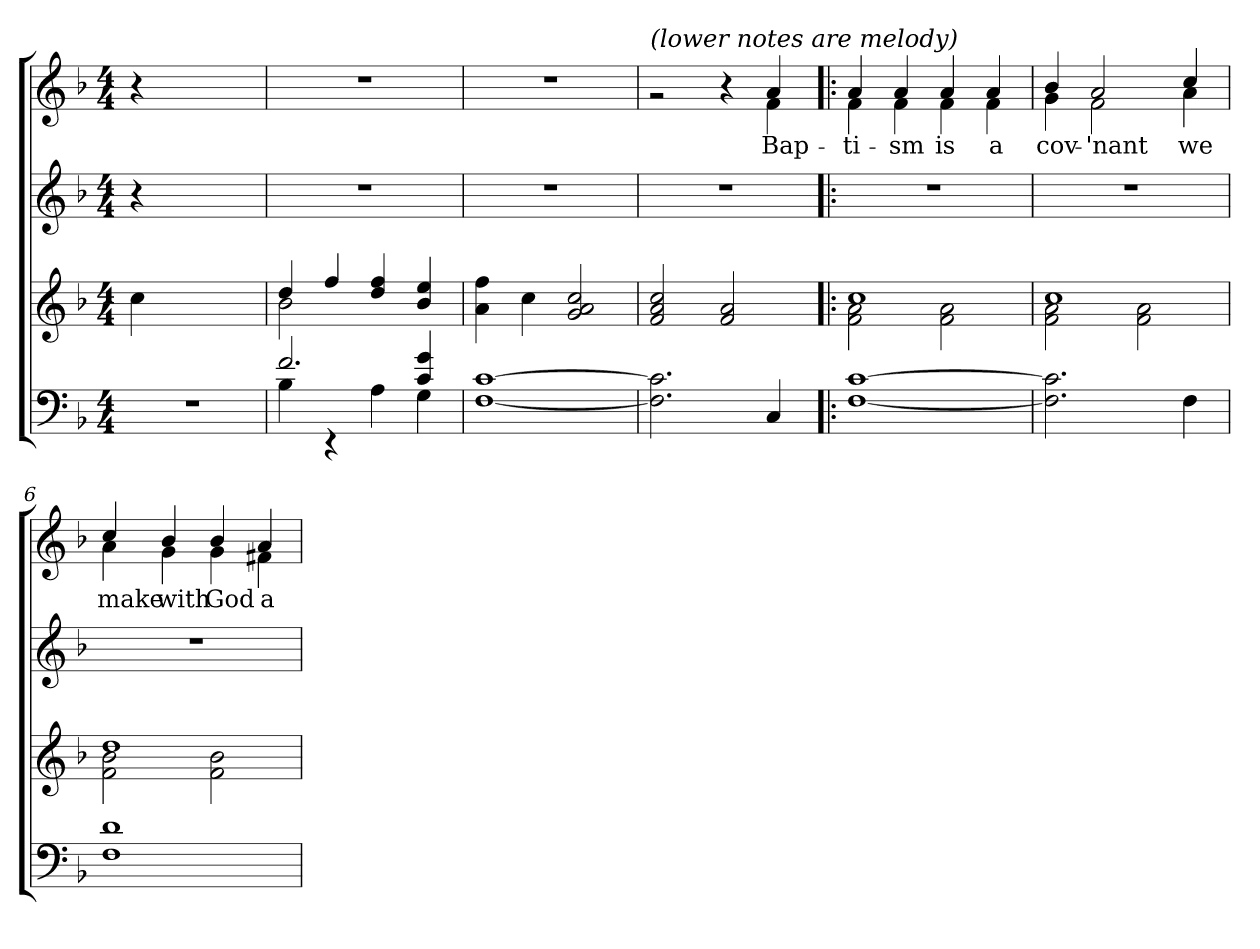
**kern	**kern	**kern	**kern	**text
*part3	*part3	*part2	*part1	*part1
*staff4	*staff3	*staff2	*staff1	*staff1
*clefF4	*clefG2	*clefG2	*clefG2	*
*k[b-]	*k[b-]	*k[b-]	*k[b-]	*
*F:	*F:	*F:	*F:	*
*M4/4	*M4/4	*M4/4	*M4/4	*
=	=	=	=	=
1r	4cc\	4r	4r	.
.	2.ryy	2.ryy	2.ryy	.
=1	=1	=1	=1	=1
*^	*^	*	*	*
2.f/	4B-\	4dd/	2b-\	1r	1r	.
.	4rEE	4ff/	.	.	.	.
.	4A\	4dd/ 4ff/	2ryy	.	.	.
4c/ 4g/	4G\	4b-/ 4ee/	.	.	.	.
*v	*v	*	*	*	*	*
*	*v	*v	*	*	*
=2	=2	=2	=2	=2
[1F [1c	4a\ 4ff\	1r	1r	.
.	4cc\	.	.	.
.	2g/ 2a/ 2cc/	.	.	.
=3	=3	=3	=3	=3
*	*	*	*^	*
!	!	!	!LO:TX:a:i:t=(lower notes are melody)	!	!
2.F\] 2.c\]	2f/ 2a/ 2cc/	1r	2ra	2.ryy	.
.	2f/ 2a/	.	4ra	.	.
!	!	!	!	!	!LO:LY:b
4C/	.	.	4a/	4f\	Bap-
=4!|:	=4!|:	=4!|:	=4!|:	=4!|:	=4!|:
*	*^	*	*	*	*
!	!	!	!	!	!	!LO:LY:b
[1F [1c	1cc	2f\ 2a\	1r	4a/	4f\	-ti-
!	!	!	!	!	!	!LO:LY:b
.	.	.	.	4a/	4f\	-sm
!	!	!	!	!	!	!LO:LY:b
.	.	2f\ 2a\	.	4a/	4f\	is
!	!	!	!	!	!	!LO:LY:b
.	.	.	.	4a/	4f\	a
=5	=5	=5	=5	=5	=5	=5
!	!	!	!	!	!	!LO:LY:b
2.F\] 2.c\]	1cc	2f\ 2a\	1r	4b-/	4g\	cov-
!	!	!	!	!	!	!LO:LY:b
.	.	.	.	2a/	2f\	-'nant
.	.	2f\ 2a\	.	.	.	.
!	!	!	!	!	!	!LO:LY:b
4F\	.	.	.	4cc/	4a\	we
=6	=6	=6	=6	=6	=6	=6
!	!	!	!	!	!	!LO:LY:b
1F 1d	1dd	2f\ 2b-\	1r	4cc/	4a\	make
!	!	!	!	!	!	!LO:LY:b
.	.	.	.	4b-/	4g\	with
!	!	!	!	!	!	!LO:LY:b
.	.	2f\ 2b-\	.	4b-/	4g\	God
!	!	!	!	!	!	!LO:LY:b
.	.	.	.	4a/	4f#X\	a-
*	*v	*v	*	*v	*v	*
=	=	=	=	=
*-	*-	*-	*-	*-
